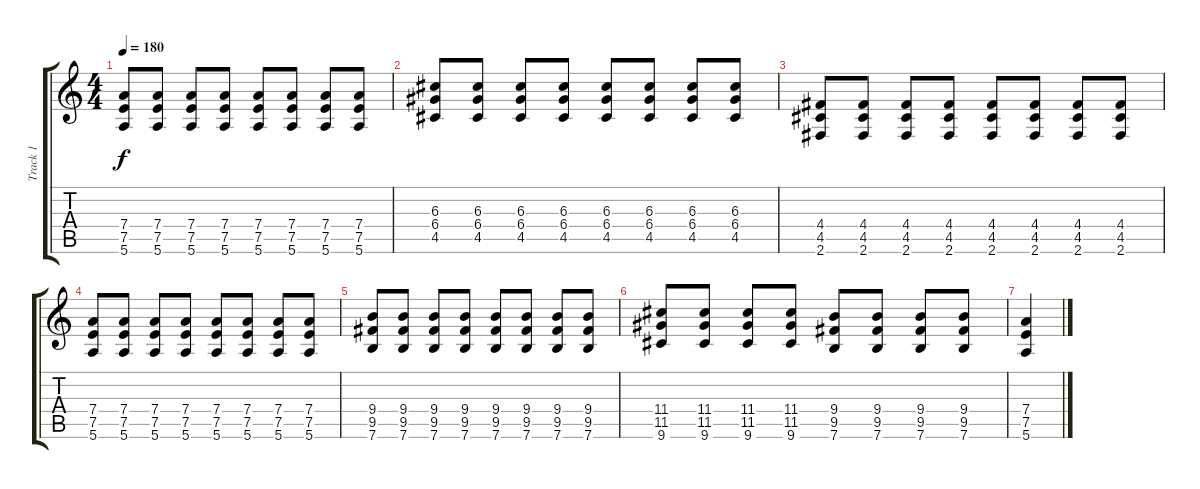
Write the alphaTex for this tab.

\track ("Track 1" "Track 1") {instrument overdrivenguitar}
\staff {score tabs}
\tuning (E4 B3 G3 D3 A2 E2) {hide}
\ts (4 4)
\tempo 180
\clef g2
\ks c
(7.4 7.5 5.6).8{dy f} (7.4 7.5 5.6).8 (7.4 7.5 5.6).8 (7.4 7.5 5.6).8 (7.4 7.5 5.6).8 (7.4 7.5 5.6).8 (7.4 7.5 5.6).8 (7.4 7.5 5.6).8 |
(6.3 6.4 4.5).8 (6.3 6.4 4.5).8 (6.3 6.4 4.5).8 (6.3 6.4 4.5).8 (6.3 6.4 4.5).8 (6.3 6.4 4.5).8 (6.3 6.4 4.5).8 (6.3 6.4 4.5).8 |
(4.4 4.5 2.6).8 (4.4 4.5 2.6).8 (4.4 4.5 2.6).8 (4.4 4.5 2.6).8 (4.4 4.5 2.6).8 (4.4 4.5 2.6).8 (4.4 4.5 2.6).8 (4.4 4.5 2.6).8 |
(7.4 7.5 5.6).8 (7.4 7.5 5.6).8 (7.4 7.5 5.6).8 (7.4 7.5 5.6).8 (7.4 7.5 5.6).8 (7.4 7.5 5.6).8 (7.4 7.5 5.6).8 (7.4 7.5 5.6).8 |
(9.4 9.5 7.6).8 (9.4 9.5 7.6).8 (9.4 9.5 7.6).8 (9.4 9.5 7.6).8 (9.4 9.5 7.6).8 (9.4 9.5 7.6).8 (9.4 9.5 7.6).8 (9.4 9.5 7.6).8 |
(11.4 11.5 9.6).8 (11.4 11.5 9.6).8 (11.4 11.5 9.6).8 (11.4 11.5 9.6).8 (9.4 9.5 7.6).8 (9.4 9.5 7.6).8 (9.4 9.5 7.6).8 (9.4 9.5 7.6).8 |
(7.4 7.5 5.6).4
